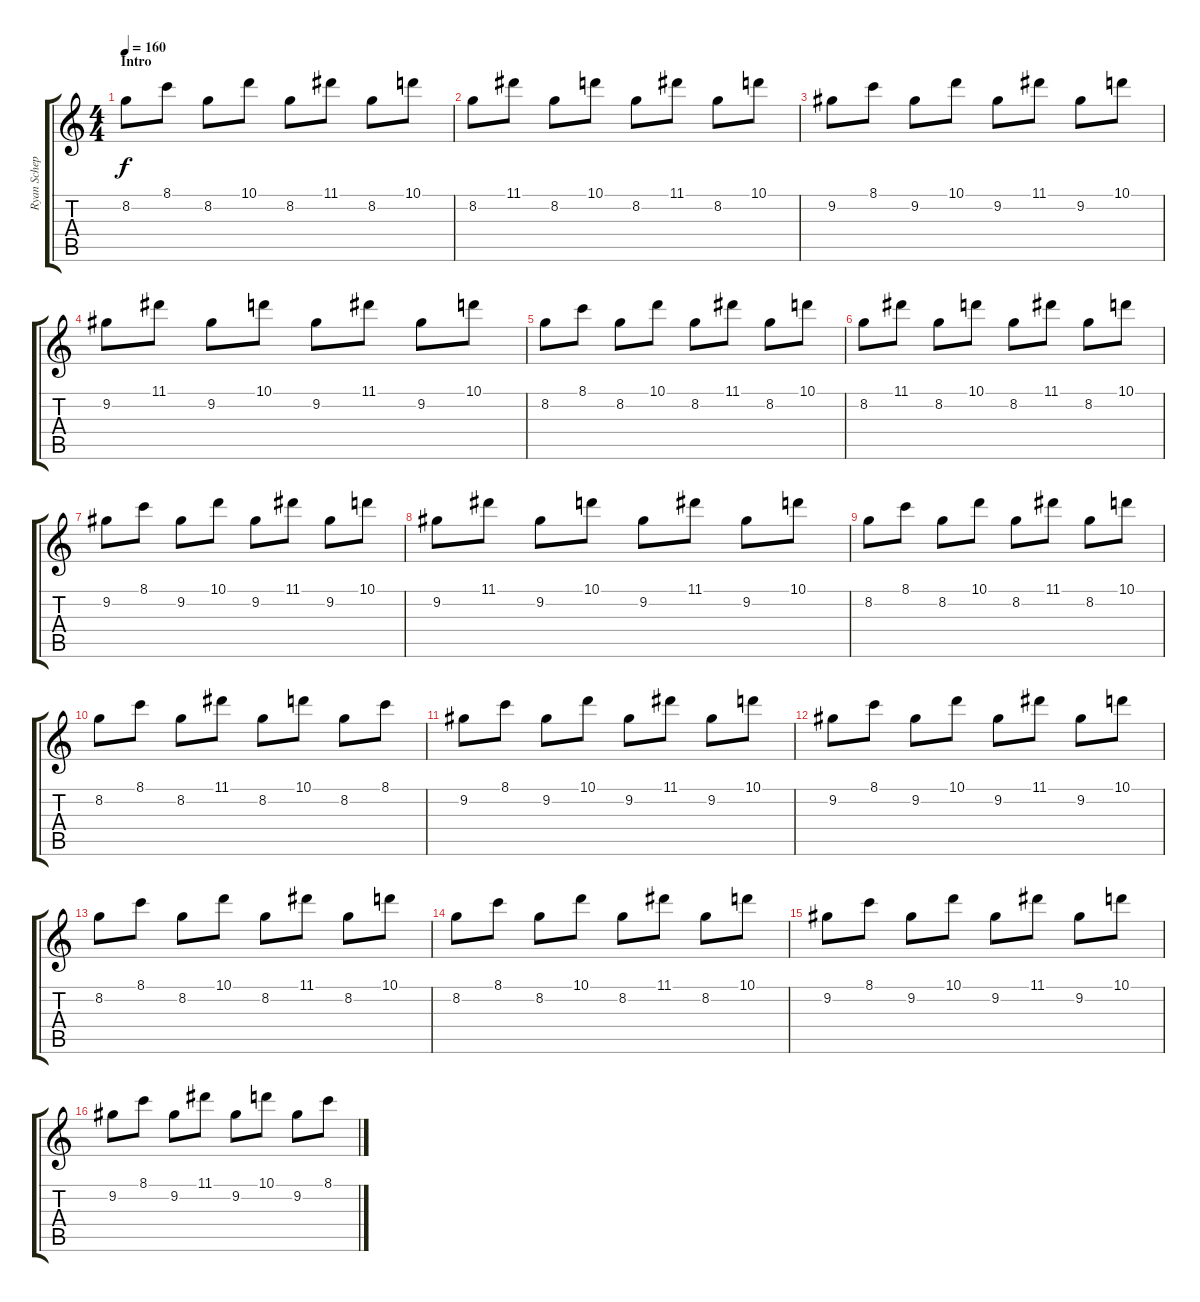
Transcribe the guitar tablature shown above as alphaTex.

\track ("Ryan Schepens" "Ryan Schep") {instrument overdrivenguitar}
\staff {score tabs}
\tuning (E4 B3 G3 D3 A2 E2) {hide}
\ts (4 4)
\section ("" "Intro")
\tempo 160
\clef g2
\ks c
8.2.8{dy f instrument overdrivenguitar} 8.1.8 8.2.8 10.1.8 8.2.8 11.1.8 8.2.8 10.1.8 |
8.2.8 11.1.8 8.2.8 10.1.8 8.2.8 11.1.8 8.2.8 10.1.8 |
9.2.8 8.1.8 9.2.8 10.1.8 9.2.8 11.1.8 9.2.8 10.1.8 |
9.2.8 11.1.8 9.2.8 10.1.8 9.2.8 11.1.8 9.2.8 10.1.8 |
8.2.8 8.1.8 8.2.8 10.1.8 8.2.8 11.1.8 8.2.8 10.1.8 |
8.2.8 11.1.8 8.2.8 10.1.8 8.2.8 11.1.8 8.2.8 10.1.8 |
9.2.8 8.1.8 9.2.8 10.1.8 9.2.8 11.1.8 9.2.8 10.1.8 |
9.2.8 11.1.8 9.2.8 10.1.8 9.2.8 11.1.8 9.2.8 10.1.8 |
8.2.8 8.1.8 8.2.8 10.1.8 8.2.8 11.1.8 8.2.8 10.1.8 |
8.2.8 8.1.8 8.2.8 11.1.8 8.2.8 10.1.8 8.2.8 8.1.8 |
9.2.8 8.1.8 9.2.8 10.1.8 9.2.8 11.1.8 9.2.8 10.1.8 |
9.2.8 8.1.8 9.2.8 10.1.8 9.2.8 11.1.8 9.2.8 10.1.8 |
8.2.8 8.1.8 8.2.8 10.1.8 8.2.8 11.1.8 8.2.8 10.1.8 |
8.2.8 8.1.8 8.2.8 10.1.8 8.2.8 11.1.8 8.2.8 10.1.8 |
9.2.8 8.1.8 9.2.8 10.1.8 9.2.8 11.1.8 9.2.8 10.1.8 |
9.2.8 8.1.8 9.2.8 11.1.8 9.2.8 10.1.8 9.2.8 8.1.8
